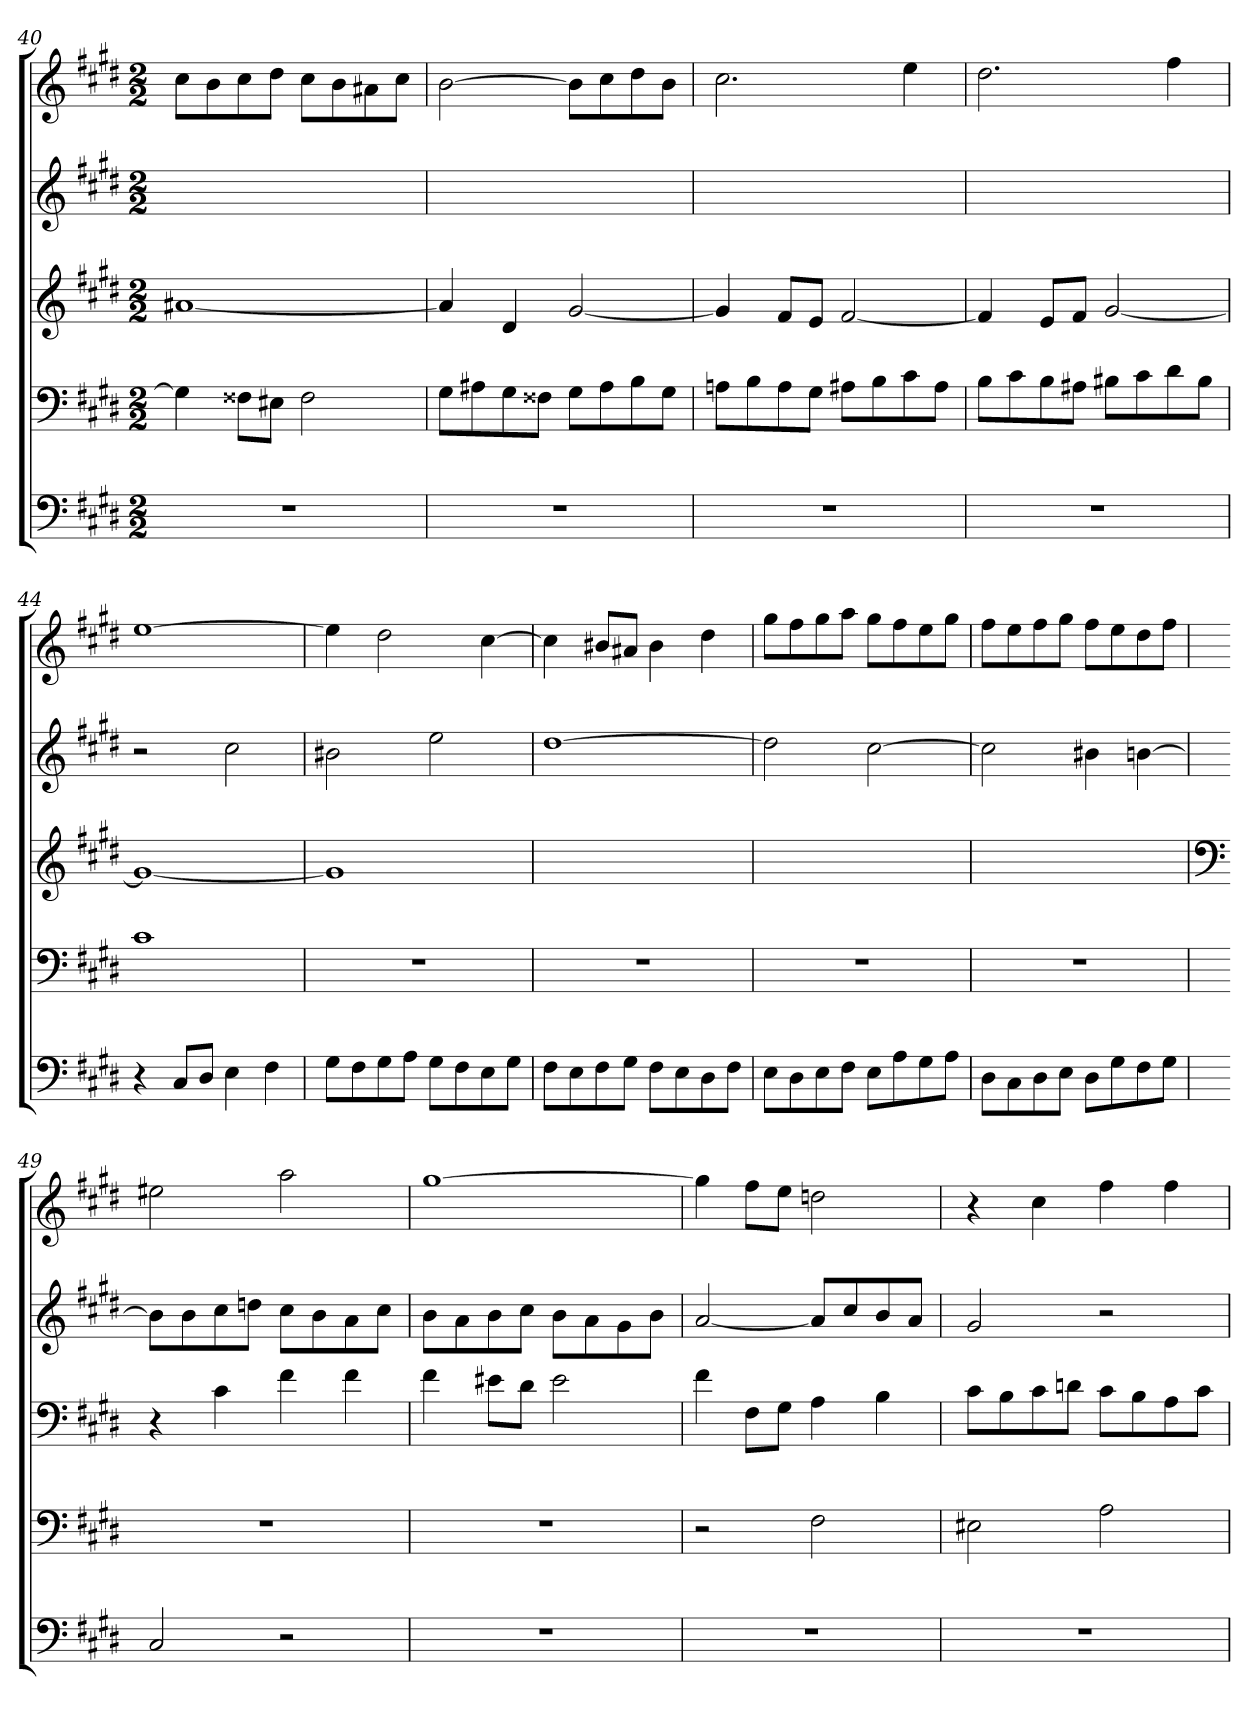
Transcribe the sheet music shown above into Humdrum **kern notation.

**kern	**kern	**kern	**kern	**kern
*part5	*part4	*part3	*part2	*part1
*staff5	*staff4	*staff3	*staff2	*staff1
*clefF4	*clefF4	*clefG2	*clefG2	*clefG2
*k[f#c#g#d#]	*k[f#c#g#d#]	*k[f#c#g#d#]	*k[f#c#g#d#]	*k[f#c#g#d#]
*M2/2	*M2/2	*M2/2	*M2/2	*M2/2
=40	=40	=40	=40	=40
1r	4G#]	[1a#X	1ryy	8cc#\L
.	.	.	.	8b\
.	8F##X\L	.	.	8cc#\
.	8E#X\J	.	.	8dd#\J
.	2F##	.	.	8cc#\L
.	.	.	.	8b\
.	.	.	.	8a#X\
.	.	.	.	8cc#\J
=41	=41	=41	=41	=41
1r	8G#\L	4a#]	1ryy	[2b
.	8A#X\	.	.	.
.	8G#\	4d#	.	.
.	8F##X\J	.	.	.
.	8G#\L	[2g#	.	8b\L]
.	8A#\	.	.	8cc#\
.	8B\	.	.	8dd#\
.	8G#\J	.	.	8b\J
=42	=42	=42	=42	=42
1r	8An\L	4g#]	1ryy	2.cc#
.	8B\	.	.	.
.	8A\	8f#/L	.	.
.	8G#\J	8e/J	.	.
.	8A#X\L	[2f#	.	.
.	8B\	.	.	.
.	8c#\	.	.	4ee
.	8A#\J	.	.	.
=43	=43	=43	=43	=43
1r	8B\L	4f#]	1ryy	2.dd#
.	8c#\	.	.	.
.	8B\	8e/L	.	.
.	8A#X\J	8f#/J	.	.
.	8B#X\L	[2g#	.	.
.	8c#\	.	.	.
.	8d#\	.	.	4ff#
.	8B#\J	.	.	.
=44	=44	=44	=44	=44
4r	1c#	1g#_	2r	[1ee
8C#/L	.	.	.	.
8D#/J	.	.	.	.
4E	.	.	2cc#	.
4F#	.	.	.	.
=45	=45	=45	=45	=45
8G#\L	1r	1g#]	2b#X	4ee]
8F#\	.	.	.	.
8G#\	.	.	.	2dd#
8A\J	.	.	.	.
8G#\L	.	.	2ee	.
8F#\	.	.	.	.
8E\	.	.	.	[4cc#
8G#\J	.	.	.	.
=46	=46	=46	=46	=46
8F#\L	1r	1ryy	[1dd#	4cc#]
8E\	.	.	.	.
8F#\	.	.	.	8b#X/L
8G#\J	.	.	.	8a#X/J
8F#\L	.	.	.	4b#
8E\	.	.	.	.
8D#\	.	.	.	4dd#
8F#\J	.	.	.	.
=47	=47	=47	=47	=47
8E\L	1r	1ryy	2dd#]	8gg#\L
8D#\	.	.	.	8ff#\
8E\	.	.	.	8gg#\
8F#\J	.	.	.	8aa\J
8E\L	.	.	[2cc#	8gg#\L
8A\	.	.	.	8ff#\
8G#\	.	.	.	8ee\
8A\J	.	.	.	8gg#\J
=48	=48	=48	=48	=48
8D#\L	1r	1ryy	2cc#]	8ff#\L
8C#\	.	.	.	8ee\
8D#\	.	.	.	8ff#\
8E\J	.	.	.	8gg#\J
8D#\L	.	.	4b#X	8ff#\L
8G#\	.	.	.	8ee\
8F#\	.	.	[4bn	8dd#\
8G#\J	.	.	.	8ff#\J
=49	=49	=49	=49	=49
*	*	*clefF4	*	*
2C#	1r	4r	8b\L]	2ee#X
.	.	.	8b\	.
.	.	4c#	8cc#\	.
.	.	.	8ddn\J	.
2r	.	4f#	8cc#\L	2aa
.	.	.	8b\	.
.	.	4f#	8a\	.
.	.	.	8cc#\J	.
=50	=50	=50	=50	=50
1r	1r	4f#	8b\L	[1gg#
.	.	.	8a\	.
.	.	8e#X\L	8b\	.
.	.	8d#\J	8cc#\J	.
.	.	2e#	8b\L	.
.	.	.	8a\	.
.	.	.	8g#\	.
.	.	.	8b\J	.
=51	=51	=51	=51	=51
1r	2r	4f#	[2a	4gg#]
.	.	8F#\L	.	8ff#\L
.	.	8G#\J	.	8ee\J
.	2F#	4A	8a/L]	2ddn
.	.	.	8cc#/	.
.	.	4B	8b/	.
.	.	.	8a/J	.
=52	=52	=52	=52	=52
1r	2E#X	8c#\L	2g#	4r
.	.	8B\	.	.
.	.	8c#\	.	4cc#
.	.	8dn\J	.	.
.	2A	8c#\L	2r	4ff#
.	.	8B\	.	.
.	.	8A\	.	4ff#
.	.	8c#\J	.	.
=	=	=	=	=
*-	*-	*-	*-	*-
